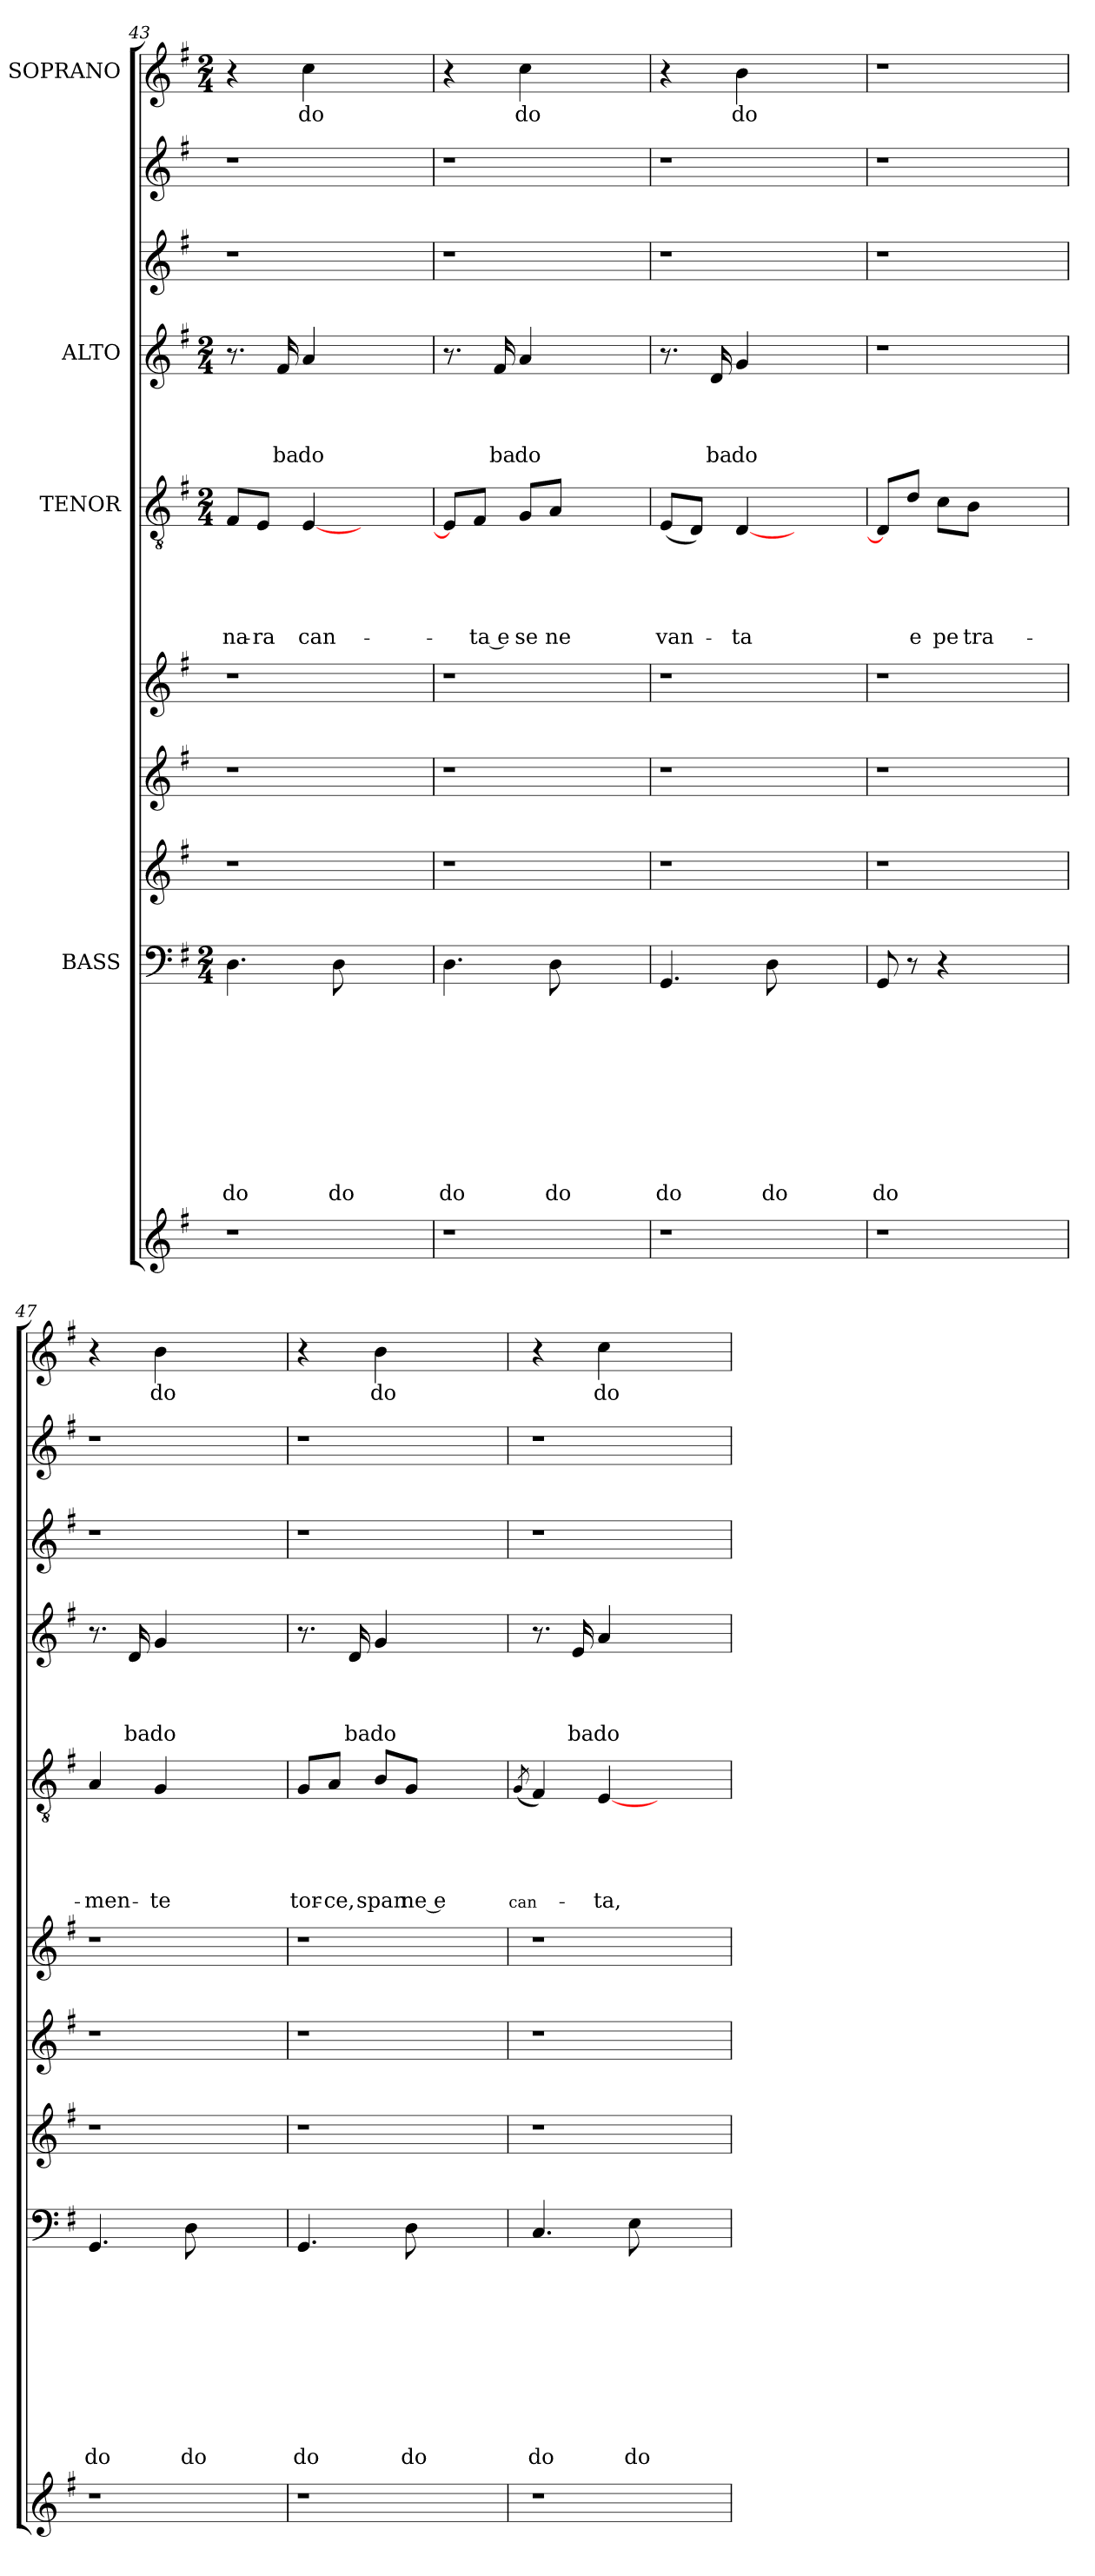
**kern	**kern	**text	**text	**text	**text	**text	**text	**text	**text	**text	**text	**kern	**kern	**kern	**kern	**text	**text	**text	**text	**text	**kern	**text	**text	**text	**text	**kern	**kern	**kern	**text
*part10	*part9	*part9	*part9	*part9	*part9	*part9	*part9	*part9	*part9	*part9	*part9	*part8	*part7	*part6	*part5	*part5	*part5	*part5	*part5	*part5	*part4	*part4	*part4	*part4	*part4	*part3	*part2	*part1	*part1
*staff10	*staff9	*staff9	*staff9	*staff9	*staff9	*staff9	*staff9	*staff9	*staff9	*staff9	*staff9	*staff8	*staff7	*staff6	*staff5	*staff5	*staff5	*staff5	*staff5	*staff5	*staff4	*staff4	*staff4	*staff4	*staff4	*staff3	*staff2	*staff1	*staff1
*	*I"BASS	*	*	*	*	*	*	*	*	*	*	*	*	*	*I"TENOR	*	*	*	*	*	*I"ALTO	*	*	*	*	*	*	*I"SOPRANO	*
*clefG2	*clefF4	*	*	*	*	*	*	*	*	*	*	*clefG2	*clefG2	*clefG2	*clefGv2	*	*	*	*	*	*clefG2	*	*	*	*	*clefG2	*clefG2	*clefG2	*
*k[f#]	*k[f#]	*	*	*	*	*	*	*	*	*	*	*k[f#]	*k[f#]	*k[f#]	*k[f#]	*	*	*	*	*	*k[f#]	*	*	*	*	*k[f#]	*k[f#]	*k[f#]	*
*G:	*G:	*	*	*	*	*	*	*	*	*	*	*G:	*G:	*G:	*G:	*	*	*	*	*	*G:	*	*	*	*	*G:	*G:	*G:	*
*	*M2/4	*	*	*	*	*	*	*	*	*	*	*	*	*	*M2/4	*	*	*	*	*	*M2/4	*	*	*	*	*	*	*M2/4	*
=43	=43	=43	=43	=43	=43	=43	=43	=43	=43	=43	=43	=43	=43	=43	=43	=43	=43	=43	=43	=43	=43	=43	=43	=43	=43	=43	=43	=43	=43
!	!	!	!	!	!	!	!	!	!	!	!LO:LY:b	!	!	!	!	!	!	!	!	!LO:LY:b	!	!	!	!	!	!	!	!	!
1r	4.D\	.	.	.	.	.	.	.	.	.	do	1r	1r	1r	8F#/L	.	.	.	.	-na-	8.r	.	.	.	.	1r	1r	4r	.
!	!	!	!	!	!	!	!	!	!	!	!	!	!	!	!	!	!	!	!	!LO:LY:b:rj	!	!	!	!	!	!	!	!	!
.	.	.	.	.	.	.	.	.	.	.	.	.	.	.	8E/J	.	.	.	.	-ra	.	.	.	.	.	.	.	.	.
!	!	!	!	!	!	!	!	!	!	!	!	!	!	!	!	!	!	!	!	!	!	!	!	!	!LO:LY:b	!	!	!	!
.	.	.	.	.	.	.	.	.	.	.	.	.	.	.	.	.	.	.	.	.	16f#/	.	.	.	ba	.	.	.	.
!	!	!	!	!	!	!	!	!	!	!	!	!	!	!	!	!	!	!	!	!LO:LY:b	!	!	!	!	!LO:LY:b	!	!	!	!LO:LY:b
.	.	.	.	.	.	.	.	.	.	.	.	.	.	.	[<4E/	.	.	.	.	can-	4a/	.	.	.	do	.	.	4cc\	do
!	!	!	!	!	!	!	!	!	!	!	!LO:LY:b	!	!	!	!	!	!	!	!	!	!	!	!	!	!	!	!	!	!
.	8D\	.	.	.	.	.	.	.	.	.	do	.	.	.	.	.	.	.	.	.	.	.	.	.	.	.	.	.	.
.	2ryy	.	.	.	.	.	.	.	.	.	.	.	.	.	2ryy	.	.	.	.	.	2ryy	.	.	.	.	.	.	2ryy	.
=44	=44	=44	=44	=44	=44	=44	=44	=44	=44	=44	=44	=44	=44	=44	=44	=44	=44	=44	=44	=44	=44	=44	=44	=44	=44	=44	=44	=44	=44
!	!	!	!	!	!	!	!	!	!	!	!LO:LY:b	!	!	!	!	!	!	!	!	!	!	!	!	!	!	!	!	!	!
1r	4.D\	.	.	.	.	.	.	.	.	.	do	1r	1r	1r	8E/L]	.	.	.	.	.	8.r	.	.	.	.	1r	1r	4r	.
!	!	!	!	!	!	!	!	!	!	!	!	!	!	!	!	!	!	!	!	!LO:LY:b:rj	!	!	!	!	!	!	!	!	!
.	.	.	.	.	.	.	.	.	.	.	.	.	.	.	8F#/J	.	.	.	.	-ta e	.	.	.	.	.	.	.	.	.
!	!	!	!	!	!	!	!	!	!	!	!	!	!	!	!	!	!	!	!	!	!	!	!	!	!LO:LY:b	!	!	!	!
.	.	.	.	.	.	.	.	.	.	.	.	.	.	.	.	.	.	.	.	.	16f#/	.	.	.	ba	.	.	.	.
!	!	!	!	!	!	!	!	!	!	!	!	!	!	!	!	!	!	!	!	!LO:LY:b	!	!	!	!	!LO:LY:b	!	!	!	!LO:LY:b
.	.	.	.	.	.	.	.	.	.	.	.	.	.	.	8G/L	.	.	.	.	se	4a/	.	.	.	do	.	.	4cc\	do
!	!	!	!	!	!	!	!	!	!	!	!LO:LY:b	!	!	!	!	!	!	!	!	!LO:LY:b	!	!	!	!	!	!	!	!	!
.	8D\	.	.	.	.	.	.	.	.	.	do	.	.	.	8A/J	.	.	.	.	ne	.	.	.	.	.	.	.	.	.
.	2ryy	.	.	.	.	.	.	.	.	.	.	.	.	.	2ryy	.	.	.	.	.	2ryy	.	.	.	.	.	.	2ryy	.
=45	=45	=45	=45	=45	=45	=45	=45	=45	=45	=45	=45	=45	=45	=45	=45	=45	=45	=45	=45	=45	=45	=45	=45	=45	=45	=45	=45	=45	=45
!	!	!	!	!	!	!	!	!	!	!	!LO:LY:b	!	!	!	!	!	!	!	!	!LO:LY:b	!	!	!	!	!	!	!	!	!
1r	4.GG/	.	.	.	.	.	.	.	.	.	do	1r	1r	1r	(<8E/L	.	.	.	.	van-	8.r	.	.	.	.	1r	1r	4r	.
.	.	.	.	.	.	.	.	.	.	.	.	.	.	.	8D/J)	.	.	.	.	.	.	.	.	.	.	.	.	.	.
!	!	!	!	!	!	!	!	!	!	!	!	!	!	!	!	!	!	!	!	!	!	!	!	!	!LO:LY:b	!	!	!	!
.	.	.	.	.	.	.	.	.	.	.	.	.	.	.	.	.	.	.	.	.	16d/	.	.	.	ba	.	.	.	.
!	!	!	!	!	!	!	!	!	!	!	!	!	!	!	!	!	!	!	!	!LO:LY:b	!	!	!	!	!LO:LY:b	!	!	!	!LO:LY:b
.	.	.	.	.	.	.	.	.	.	.	.	.	.	.	[<4D/	.	.	.	.	-ta	4g/	.	.	.	do	.	.	4b\	do
!	!	!	!	!	!	!	!	!	!	!	!LO:LY:b	!	!	!	!	!	!	!	!	!	!	!	!	!	!	!	!	!	!
.	8D\	.	.	.	.	.	.	.	.	.	do	.	.	.	.	.	.	.	.	.	.	.	.	.	.	.	.	.	.
.	2ryy	.	.	.	.	.	.	.	.	.	.	.	.	.	2ryy	.	.	.	.	.	2ryy	.	.	.	.	.	.	2ryy	.
=46	=46	=46	=46	=46	=46	=46	=46	=46	=46	=46	=46	=46	=46	=46	=46	=46	=46	=46	=46	=46	=46	=46	=46	=46	=46	=46	=46	=46	=46
!	!	!	!	!	!	!	!	!	!	!	!LO:LY:b	!	!	!	!	!	!	!	!	!	!LO:N:vis=1	!	!	!	!	!	!	!LO:N:vis=1	!
1r	8GG/	.	.	.	.	.	.	.	.	.	do	1r	1r	1r	8D/L]	.	.	.	.	.	2r	.	.	.	.	1r	1r	2r	.
!	!	!	!	!	!	!	!	!	!	!	!	!	!	!	!	!	!	!	!	!LO:LY:b	!	!	!	!	!	!	!	!	!
.	8r	.	.	.	.	.	.	.	.	.	.	.	.	.	8d/J	.	.	.	.	e	.	.	.	.	.	.	.	.	.
!	!	!	!	!	!	!	!	!	!	!	!	!	!	!	!	!	!	!	!	!LO:LY:b	!	!	!	!	!	!	!	!	!
.	4r	.	.	.	.	.	.	.	.	.	.	.	.	.	8c\L	.	.	.	.	pe	.	.	.	.	.	.	.	.	.
!	!	!	!	!	!	!	!	!	!	!	!	!	!	!	!	!	!	!	!	!LO:LY:b	!	!	!	!	!	!	!	!	!
.	.	.	.	.	.	.	.	.	.	.	.	.	.	.	8B\J	.	.	.	.	tra-	.	.	.	.	.	.	.	.	.
.	2ryy	.	.	.	.	.	.	.	.	.	.	.	.	.	2ryy	.	.	.	.	.	2ryy	.	.	.	.	.	.	2ryy	.
=47	=47	=47	=47	=47	=47	=47	=47	=47	=47	=47	=47	=47	=47	=47	=47	=47	=47	=47	=47	=47	=47	=47	=47	=47	=47	=47	=47	=47	=47
!	!	!	!	!	!	!	!	!	!	!	!LO:LY:b	!	!	!	!	!	!	!	!	!LO:LY:b	!	!	!	!	!	!	!	!	!
1r	4.GG/	.	.	.	.	.	.	.	.	.	do	1r	1r	1r	4A/	.	.	.	.	-men-	8.r	.	.	.	.	1r	1r	4r	.
!	!	!	!	!	!	!	!	!	!	!	!	!	!	!	!	!	!	!	!	!	!	!	!	!	!LO:LY:b	!	!	!	!
.	.	.	.	.	.	.	.	.	.	.	.	.	.	.	.	.	.	.	.	.	16d/	.	.	.	ba	.	.	.	.
!	!	!	!	!	!	!	!	!	!	!	!	!	!	!	!	!	!	!	!	!LO:LY:b	!	!	!	!	!LO:LY:b	!	!	!	!LO:LY:b
.	.	.	.	.	.	.	.	.	.	.	.	.	.	.	4G/	.	.	.	.	-te	4g/	.	.	.	do	.	.	4b\	do
!	!	!	!	!	!	!	!	!	!	!	!LO:LY:b	!	!	!	!	!	!	!	!	!	!	!	!	!	!	!	!	!	!
.	8D\	.	.	.	.	.	.	.	.	.	do	.	.	.	.	.	.	.	.	.	.	.	.	.	.	.	.	.	.
.	2ryy	.	.	.	.	.	.	.	.	.	.	.	.	.	2ryy	.	.	.	.	.	2ryy	.	.	.	.	.	.	2ryy	.
=48	=48	=48	=48	=48	=48	=48	=48	=48	=48	=48	=48	=48	=48	=48	=48	=48	=48	=48	=48	=48	=48	=48	=48	=48	=48	=48	=48	=48	=48
!	!	!	!	!	!	!	!	!	!	!	!LO:LY:b	!	!	!	!	!	!	!	!	!LO:LY:b	!	!	!	!	!	!	!	!	!
1r	4.GG/	.	.	.	.	.	.	.	.	.	do	1r	1r	1r	8G/L	.	.	.	.	tor-	8.r	.	.	.	.	1r	1r	4r	.
!	!	!	!	!	!	!	!	!	!	!	!	!	!	!	!	!	!	!	!	!LO:LY:b	!	!	!	!	!	!	!	!	!
.	.	.	.	.	.	.	.	.	.	.	.	.	.	.	8A/J	.	.	.	.	-ce,	.	.	.	.	.	.	.	.	.
!	!	!	!	!	!	!	!	!	!	!	!	!	!	!	!	!	!	!	!	!	!	!	!	!	!LO:LY:b	!	!	!	!
.	.	.	.	.	.	.	.	.	.	.	.	.	.	.	.	.	.	.	.	.	16d/	.	.	.	ba	.	.	.	.
!	!	!	!	!	!	!	!	!	!	!	!	!	!	!	!	!	!	!	!	!LO:LY:b	!	!	!	!	!LO:LY:b	!	!	!	!LO:LY:b
.	.	.	.	.	.	.	.	.	.	.	.	.	.	.	8B/L	.	.	.	.	span	4g/	.	.	.	do	.	.	4b\	do
!	!	!	!	!	!	!	!	!	!	!	!LO:LY:b	!	!	!	!	!	!	!	!	!LO:LY:b:rj	!	!	!	!	!	!	!	!	!
.	8D\	.	.	.	.	.	.	.	.	.	do	.	.	.	8G/J	.	.	.	.	ne e	.	.	.	.	.	.	.	.	.
.	2ryy	.	.	.	.	.	.	.	.	.	.	.	.	.	2ryy	.	.	.	.	.	2ryy	.	.	.	.	.	.	2ryy	.
=49	=49	=49	=49	=49	=49	=49	=49	=49	=49	=49	=49	=49	=49	=49	=49	=49	=49	=49	=49	=49	=49	=49	=49	=49	=49	=49	=49	=49	=49
!	!	!	!	!	!	!	!	!	!	!	!	!	!	!	!	!	!	!	!	!LO:LY:b	!	!	!	!	!	!	!	!	!
.	.	.	.	.	.	.	.	.	.	.	.	.	.	.	(<8qG/	.	.	.	.	can-	.	.	.	.	.	.	.	.	.
!	!	!	!	!	!	!	!	!	!	!	!LO:LY:b	!	!	!	!	!	!	!	!	!	!	!	!	!	!	!	!	!	!
1r	4.C/	.	.	.	.	.	.	.	.	.	do	1r	1r	1r	4F#/)	.	.	.	.	.	8.r	.	.	.	.	1r	1r	4r	.
!	!	!	!	!	!	!	!	!	!	!	!	!	!	!	!	!	!	!	!	!	!	!	!	!	!LO:LY:b	!	!	!	!
.	.	.	.	.	.	.	.	.	.	.	.	.	.	.	.	.	.	.	.	.	16e/	.	.	.	ba	.	.	.	.
!	!	!	!	!	!	!	!	!	!	!	!	!	!	!	!	!	!	!	!	!LO:LY:b	!	!	!	!	!LO:LY:b	!	!	!	!LO:LY:b
.	.	.	.	.	.	.	.	.	.	.	.	.	.	.	[>4E/	.	.	.	.	-ta,	4a/	.	.	.	do	.	.	4cc\	do
!	!	!	!	!	!	!	!	!	!	!	!LO:LY:b	!	!	!	!	!	!	!	!	!	!	!	!	!	!	!	!	!	!
.	8E\	.	.	.	.	.	.	.	.	.	do	.	.	.	.	.	.	.	.	.	.	.	.	.	.	.	.	.	.
.	2ryy	.	.	.	.	.	.	.	.	.	.	.	.	.	2ryy	.	.	.	.	.	2ryy	.	.	.	.	.	.	2ryy	.
=	=	=	=	=	=	=	=	=	=	=	=	=	=	=	=	=	=	=	=	=	=	=	=	=	=	=	=	=	=
*-	*-	*-	*-	*-	*-	*-	*-	*-	*-	*-	*-	*-	*-	*-	*-	*-	*-	*-	*-	*-	*-	*-	*-	*-	*-	*-	*-	*-	*-
